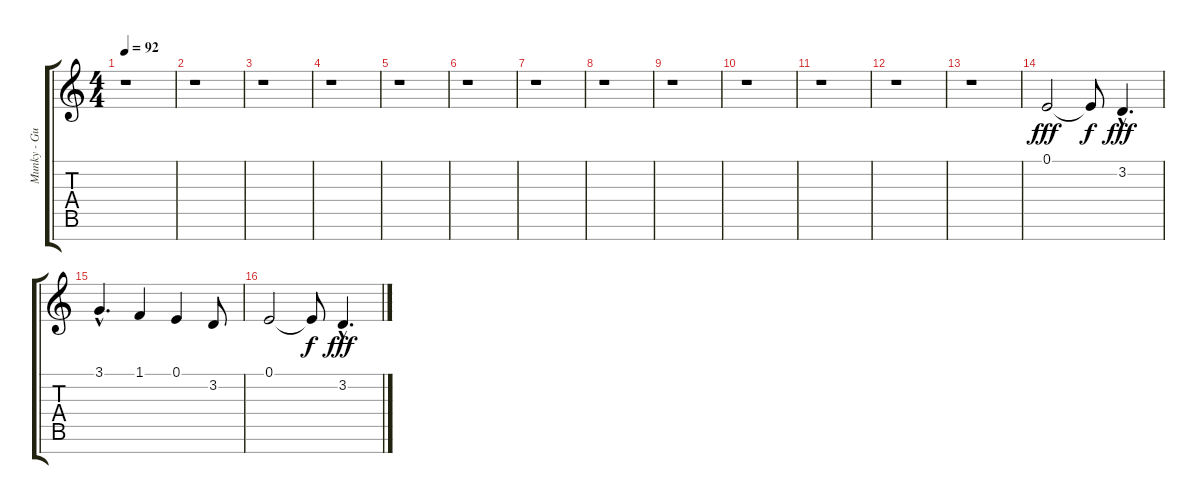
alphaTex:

\track ("Munky - Guitar effects" "Munky - Gu") {instrument pad6metallic}
\staff {score tabs}
\tuning (E4 B3 G3 D3 A2 E2 B1) {hide}
\ts (4 4)
\tempo 92
\clef g2
\ks c
r.1{dy fff} |
r.1 |
r.1 |
r.1 |
r.1 |
r.1 |
r.1 |
r.1 |
r.1 |
r.1 |
r.1 |
r.1 |
r.1 |
0.1.2 0.1{t}.8{dy f} 3.2{hac}.4{d dy fff} |
3.1{hac}.4{d} 1.1.4 0.1.4 3.2.8 |
0.1.2 0.1{t}.8{dy f} 3.2{hac}.4{d dy fff}
